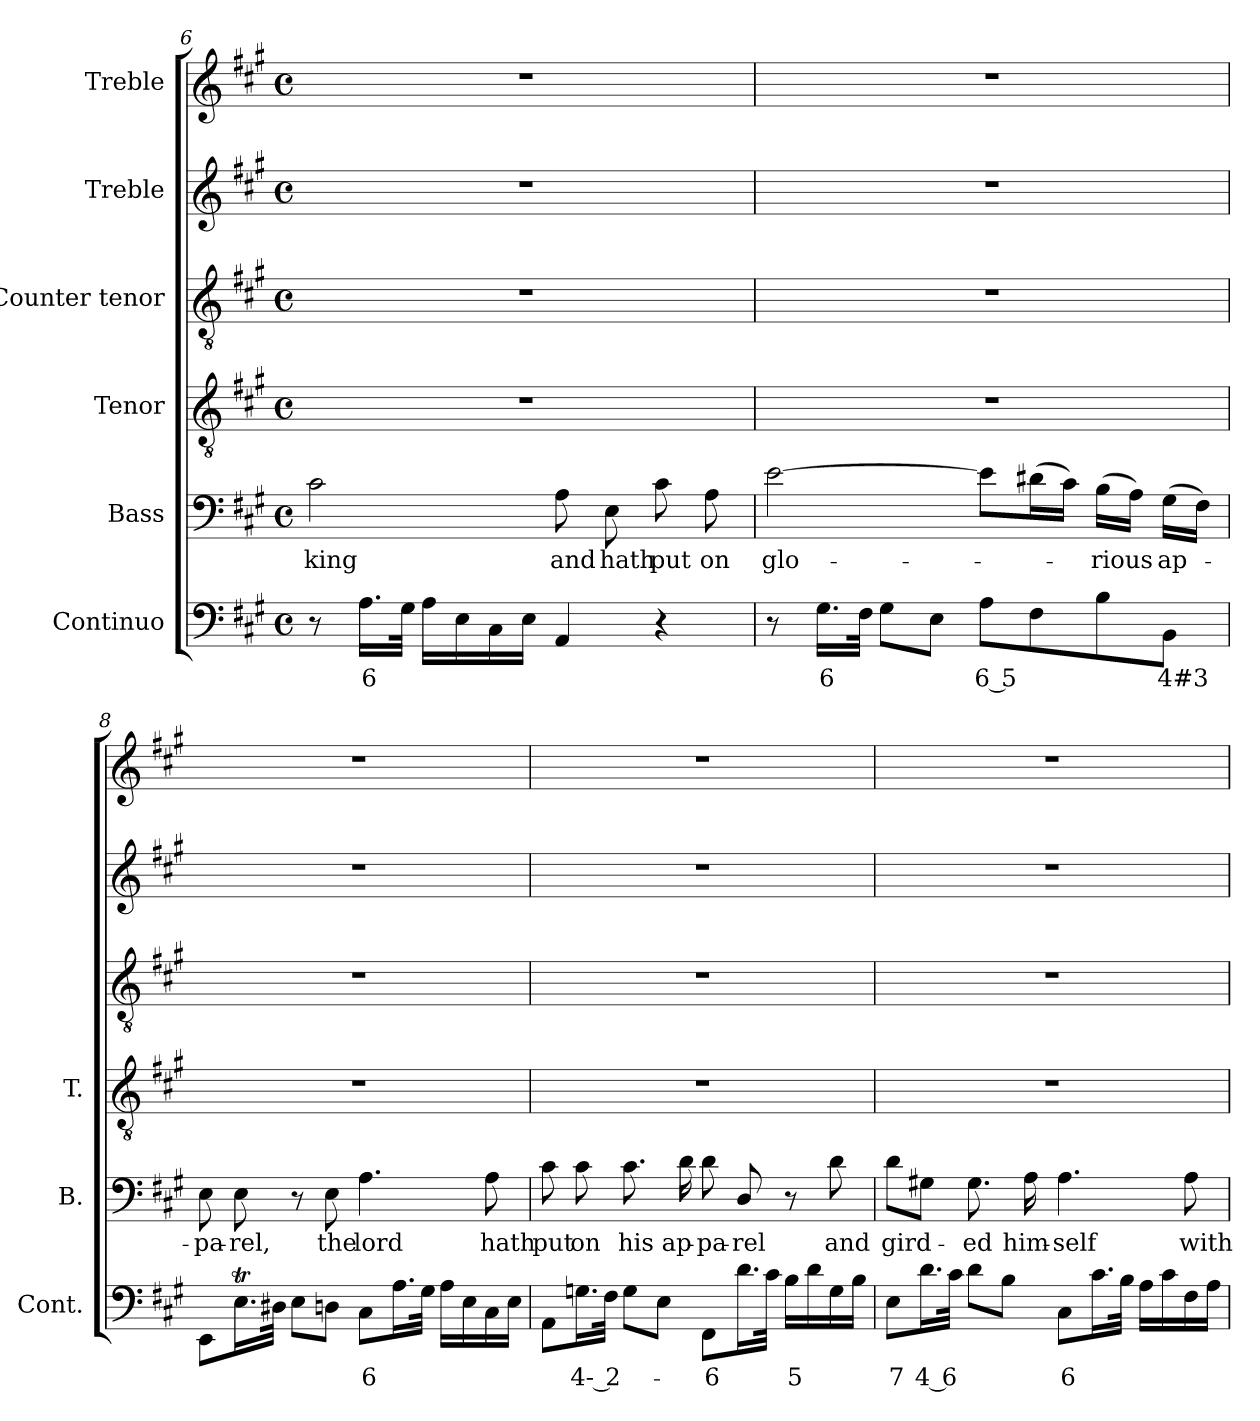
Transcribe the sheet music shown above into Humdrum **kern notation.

**kern	**text	**kern	**text	**kern	**kern	**kern	**kern
*part6	*part6	*part5	*part5	*part4	*part3	*part2	*part1
*staff6	*staff6	*staff5	*staff5	*staff4	*staff3	*staff2	*staff1
*I"Continuo	*	*I"Bass	*	*I"Tenor	*I"Counter tenor	*I"Treble	*I"Treble
*I'Cont.	*	*I'B.	*	*I'T.	*	*	*
*clefF4	*	*clefF4	*	*clefGv2	*clefGv2	*clefG2	*clefG2
*	*	*	*	*ITrd7c12	*ITrd7c12	*	*
*k[f#c#g#]	*	*k[f#c#g#]	*	*k[f#c#g#]	*k[f#c#g#]	*k[f#c#g#]	*k[f#c#g#]
*A:	*	*A:	*	*A:	*A:	*A:	*A:
*M4/4	*	*M4/4	*	*M4/4	*M4/4	*M4/4	*M4/4
*met(c)	*	*met(c)	*	*met(c)	*met(c)	*met(c)	*met(c)
=6	=6	=6	=6	=6	=6	=6	=6
!	!	!	!LO:LY:b:color=#000000	!	!	!	!
8r	.	2c#i\	king	1r	1r	1r	1r
!	!LO:LY:b:color=#000000	!	!	!	!	!	!
16.Ai\LL	6	.	.	.	.	.	.
32G#i\JJk	.	.	.	.	.	.	.
16Ai\LL	.	.	.	.	.	.	.
16Ei\	.	.	.	.	.	.	.
16C#i\	.	.	.	.	.	.	.
16Ei\JJ	.	.	.	.	.	.	.
!	!	!	!LO:LY:b:color=#000000	!	!	!	!
4AAi/	.	8Ai\	and	.	.	.	.
!	!	!	!LO:LY:b:color=#000000	!	!	!	!
.	.	8Ei\	hath	.	.	.	.
!	!	!	!LO:LY:b:color=#000000	!	!	!	!
4r	.	8c#i\	put	.	.	.	.
!	!	!	!LO:LY:b:color=#000000	!	!	!	!
.	.	8Ai\	on	.	.	.	.
=7	=7	=7	=7	=7	=7	=7	=7
!	!	!	!LO:LY:b:color=#000000	!	!	!	!
8r	.	[2ei\	glo-	1r	1r	1r	1r
!	!LO:LY:b:color=#000000	!	!	!	!	!	!
16.G#i\LL	6	.	.	.	.	.	.
32F#i\JJk	.	.	.	.	.	.	.
8G#i\L	.	.	.	.	.	.	.
8Ei\J	.	.	.	.	.	.	.
!	!LO:LY:b:color=#000000	!	!	!	!	!	!
8Ai\L	6 5	8ei\L]	.	.	.	.	.
8F#i\	.	(16d#Xi\L	.	.	.	.	.
.	.	16c#i\JJ)	.	.	.	.	.
!	!	!	!LO:LY:b:color=#000000	!	!	!	!
8Bi\	.	(16Bi\LL	-rious	.	.	.	.
.	.	16Ai\JJ)	.	.	.	.	.
!	!LO:LY:b:color=#000000	!	!	!	!	!	!
!	!	!	!LO:LY:b:color=#000000	!	!	!	!
8BBi\J	4#3	(16G#i\LL	ap-	.	.	.	.
.	.	16F#i\JJ)	.	.	.	.	.
!!LO:LB:g=z
=8	=8	=8	=8	=8	=8	=8	=8
!	!	!	!LO:LY:b:color=#000000	!	!	!	!
8EEi\L	.	8Ei\	-pa-	1r	1r	1r	1r
!	!	!	!LO:LY:b:color=#000000	!	!	!	!
16.ETi\L	.	8Ei\	-rel,	.	.	.	.
32D#Xi\JJk	.	.	.	.	.	.	.
8Ei\L	.	8r	.	.	.	.	.
!	!	!	!LO:LY:b:color=#000000	!	!	!	!
8Dni\J	.	8Ei\	the	.	.	.	.
!	!LO:LY:b:color=#000000	!	!	!	!	!	!
!	!	!	!LO:LY:b:color=#000000	!	!	!	!
8C#i\L	6	4.Ai\	lord	.	.	.	.
16.Ai\L	.	.	.	.	.	.	.
32G#i\JJk	.	.	.	.	.	.	.
16Ai\LL	.	.	.	.	.	.	.
16Ei\	.	.	.	.	.	.	.
!	!	!	!LO:LY:b:color=#000000	!	!	!	!
16C#i\	.	8Ai\	hath	.	.	.	.
16Ei\JJ	.	.	.	.	.	.	.
=9	=9	=9	=9	=9	=9	=9	=9
!	!	!	!LO:LY:b:color=#000000	!	!	!	!
8AAi\L	.	8c#i\	put	1r	1r	1r	1r
!	!LO:LY:b:color=#000000	!	!	!	!	!	!
!	!	!	!LO:LY:b:color=#000000	!	!	!	!
16.Gni\L	4- 2-	8c#i\	on	.	.	.	.
32F#i\JJk	.	.	.	.	.	.	.
!	!	!	!LO:LY:b:color=#000000	!	!	!	!
8Gi\L	.	8.c#i\	his	.	.	.	.
8Ei\J	.	.	.	.	.	.	.
!	!	!	!LO:LY:b:color=#000000	!	!	!	!
.	.	16di\	ap-	.	.	.	.
!	!LO:LY:b:color=#000000	!	!	!	!	!	!
!	!	!	!LO:LY:b:color=#000000	!	!	!	!
8FF#i\L	6	8di\	-pa-	.	.	.	.
!	!	!	!LO:LY:b:color=#000000	!	!	!	!
16.di\L	.	8Di/	-rel	.	.	.	.
32c#i\JJk	.	.	.	.	.	.	.
!	!LO:LY:b:color=#000000	!	!	!	!	!	!
16Bi\LL	5	8r	.	.	.	.	.
16di\	.	.	.	.	.	.	.
!	!	!	!LO:LY:b:color=#000000	!	!	!	!
16Gi\	.	8di\	and	.	.	.	.
16Bi\JJ	.	.	.	.	.	.	.
=10	=10	=10	=10	=10	=10	=10	=10
!	!LO:LY:b:color=#000000	!	!	!	!	!	!
!	!	!	!LO:LY:b:color=#000000	!	!	!	!
8Ei\L	7	8di\L	gird-	1r	1r	1r	1r
!	!LO:LY:b:color=#000000	!	!	!	!	!	!
16.di\L	4 6	8G#Xi\J	.	.	.	.	.
32c#i\JJk	.	.	.	.	.	.	.
!	!	!	!LO:LY:b:color=#000000	!	!	!	!
8di\L	.	8.G#i\	-ed	.	.	.	.
8Bi\J	.	.	.	.	.	.	.
!	!	!	!LO:LY:b:color=#000000	!	!	!	!
.	.	16Ai\	him-	.	.	.	.
!	!LO:LY:b:color=#000000	!	!	!	!	!	!
!	!	!	!LO:LY:b:color=#000000	!	!	!	!
8C#i\L	6	4.Ai\	-self	.	.	.	.
16.c#i\L	.	.	.	.	.	.	.
32Bi\JJk	.	.	.	.	.	.	.
16Ai\LL	.	.	.	.	.	.	.
16c#i\	.	.	.	.	.	.	.
!	!	!	!LO:LY:b:color=#000000	!	!	!	!
16F#i\	.	8Ai\	with	.	.	.	.
16Ai\JJ	.	.	.	.	.	.	.
=	=	=	=	=	=	=	=
*-	*-	*-	*-	*-	*-	*-	*-
